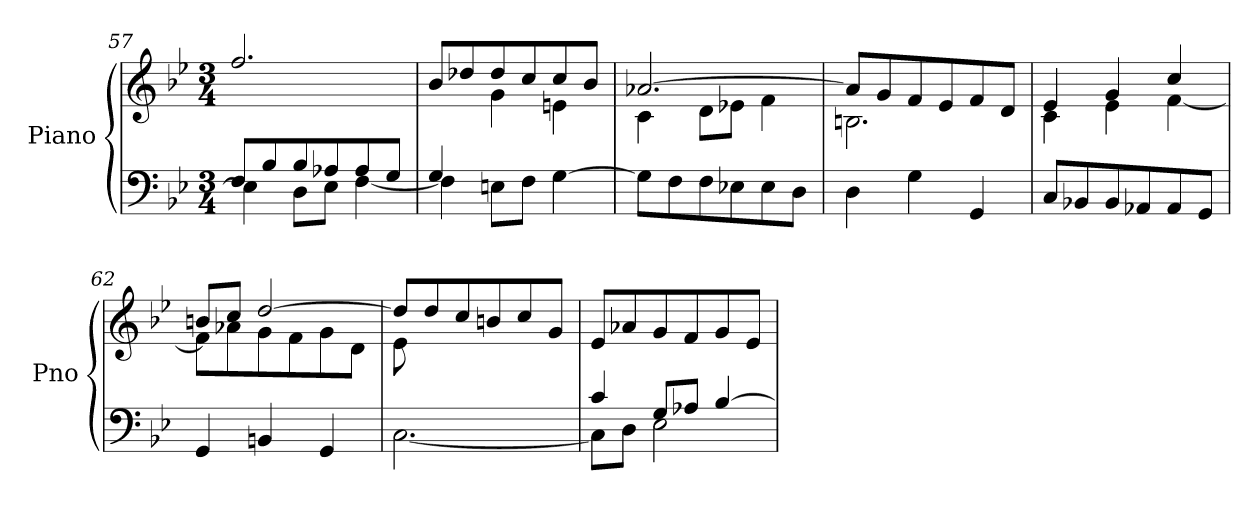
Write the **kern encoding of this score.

**kern	**kern
*part1	*part1
*staff2	*staff1
*I"Piano	*
*I'Pno	*
*clefF4	*clefG2
*k[b-e-]	*k[b-e-]
*M3/4	*M3/4
=57	=57
*^	*
8F/L	4E-\]	2.ff/
8B-/	.	.
8B-/	8D\L	.
8A-X/	8E-\J	.
8A-/	[4F\	.
8G/J	.	.
=58	=58	=58
*	*	*^
4G/	4F\]	8b-/L	4ryy
.	.	8dd-X/	.
8En\L	2ryy	8dd-/	4g\
8F\J	.	8cc/	.
[4G\	.	8cc/	4en\
.	.	8b-/J	.
*v	*v	*	*
=59	=59	=59
8G\L]	[2.a-X/	4c\
8F\	.	.
8F\	.	8d\L
8E-X\	.	8e-X\J
8E-\	.	4f\
8D\J	.	.
!!LO:LB:g=z	!!
=60	=60	=60
4D\	8a-/L]	2.Bn\
.	8g/	.
4G\	8f/	.
.	8e-/	.
4GG/	8f/	.
.	8d/J	.
=61	=61	=61
8C/L	4e-/	4c\
8BB-X/	.	.
8BB-/	4g/	4e-\
8AA-X/	.	.
8AA-/	4cc/	[4f\
8GG/J	.	.
=62	=62	=62
4GG/	8bn/L	8f\L]
.	8cc/J	8a-X\
4BBn/	[2dd/	8g\
.	.	8f\
4GG/	.	8g\
.	.	8d\J
=63	=63	=63
*^	*	*
8ryy	[2.C\	8dd/L]	8e-\L
8F/	.	8dd/	2ryy
8E-/	.	8cc/	.
8D/	.	8bn/	.
8E-/	.	8cc/	.
8G/J	.	8g/J	8ryy
*	*	*v	*v
=64	=64	=64
4c/	8C\L]	8e-/L
.	8D\J	8a-X/
8G/L	2E-\	8g/
8A-X/J	.	8f/
[4B-/	.	8g/
.	.	8e-/J
*v	*v	*
=	=
*-	*-
